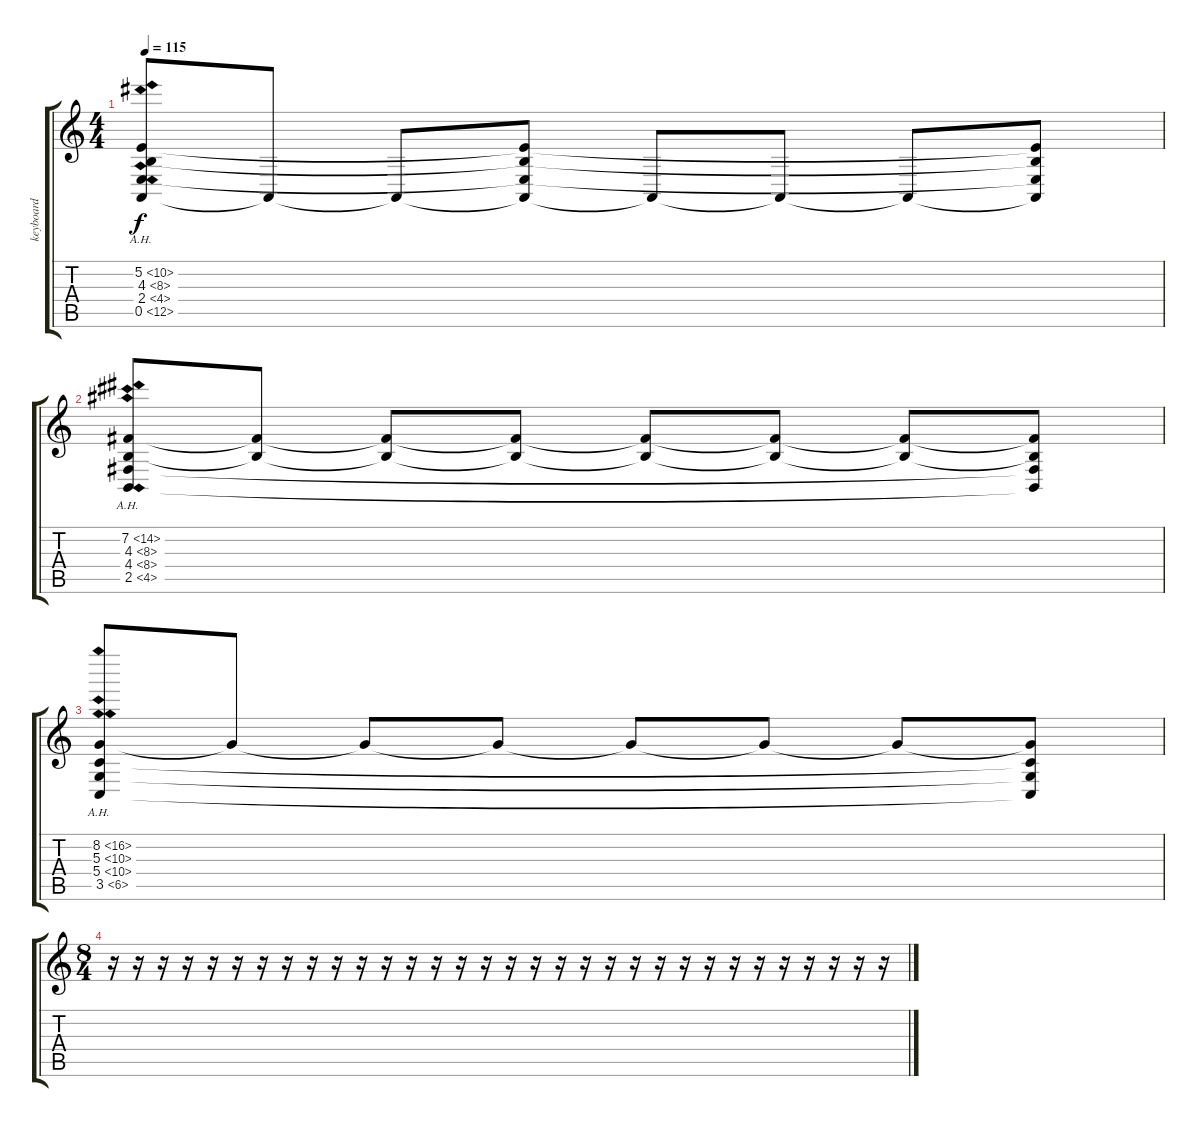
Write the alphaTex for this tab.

\track ("keyboard" "keyboard") {instrument stringensemble1}
\staff {score tabs}
\tuning (E4 B3 G3 D3 A2 E2) {hide}
\ts (4 4)
\tempo 115
\clef g2
\ks c
(5.2{ah 5} 4.3{ah 4} 2.4{ah 2} 0.5{ah 12}).8{dy f} 0.5{t}.8 0.5{t}.8 (5.2{t} 4.3{t} 2.4{t} 0.5{t}).8 0.5{t}.8 0.5{t}.8 0.5{t}.8 (5.2{t} 4.3{t} 2.4{t} 0.5{t}).8 |
(7.2{ah 7} 4.3{ah 4} 4.4{ah 4} 2.5{ah 2}).8 (7.2{t} 4.3{t}).8 (7.2{t} 4.3{t}).8 (7.2{t} 4.3{t}).8 (7.2{t} 4.3{t}).8 (7.2{t} 4.3{t}).8 (7.2{t} 4.3{t}).8 (7.2{t} 4.3{t} 4.4{t} 2.5{t}).8 |
(8.2{ah 8} 5.3{ah 5} 5.4{ah 5} 3.5{ah 3}).8 8.2{t}.8 8.2{t}.8 8.2{t}.8 8.2{t}.8 8.2{t}.8 8.2{t}.8 (8.2{t} 5.3{t} 5.4{t} 3.5{t}).8 |
\ts (8 4)
r.16 r.16 r.16 r.16 r.16 r.16 r.16 r.16 r.16 r.16 r.16 r.16 r.16 r.16 r.16 r.16 r.16 r.16 r.16 r.16 r.16 r.16 r.16 r.16 r.16 r.16 r.16 r.16 r.16 r.16 r.16 r.16
